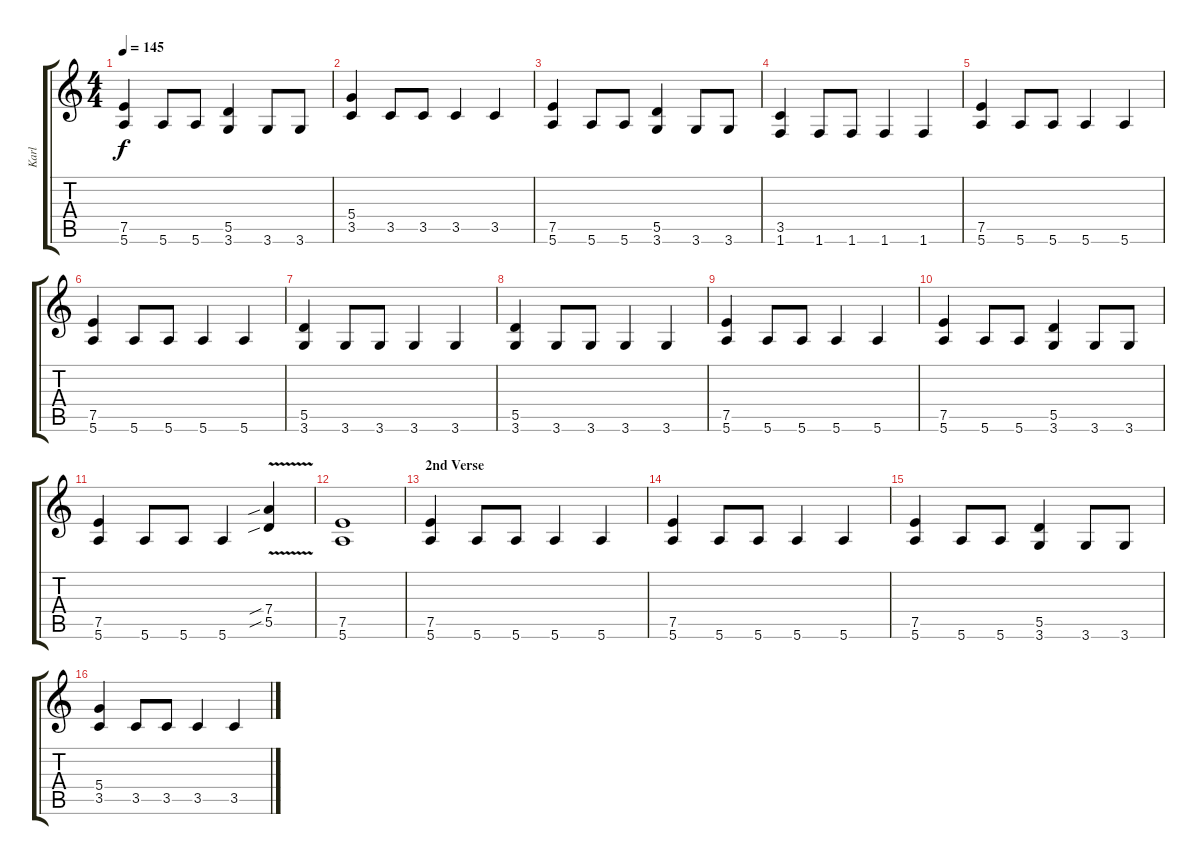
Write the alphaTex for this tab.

\track ("Karl" "Karl") {instrument overdrivenguitar}
\staff {score tabs}
\tuning (E4 B3 G3 D3 A2 E2) {hide}
\ts (4 4)
\tempo 145
\clef g2
\ks c
(7.5 5.6).4{dy f} 5.6.8 5.6.8 (5.5 3.6).4 3.6.8 3.6.8 |
(5.4 3.5).4 3.5.8 3.5.8 3.5.4 3.5.4 |
(7.5 5.6).4 5.6.8 5.6.8 (5.5 3.6).4 3.6.8 3.6.8 |
(3.5 1.6).4 1.6.8 1.6.8 1.6.4 1.6.4 |
(7.5 5.6).4 5.6.8 5.6.8 5.6.4 5.6.4 |
(7.5 5.6).4 5.6.8 5.6.8 5.6.4 5.6.4 |
(5.5 3.6).4 3.6.8 3.6.8 3.6.4 3.6.4 |
(5.5 3.6).4 3.6.8 3.6.8 3.6.4 3.6.4 |
(7.5 5.6).4 5.6.8 5.6.8 5.6.4 5.6.4 |
(7.5 5.6).4 5.6.8 5.6.8 (5.5 3.6).4 3.6.8 3.6.8 |
(7.5 5.6).4 5.6.8 5.6.8 5.6.4 (7.4{v sib} 5.5{v sib}).4 |
(7.5 5.6).1 |
\section ("" "2nd Verse")
(7.5 5.6).4 5.6.8 5.6.8 5.6.4 5.6.4 |
(7.5 5.6).4 5.6.8 5.6.8 5.6.4 5.6.4 |
(7.5 5.6).4 5.6.8 5.6.8 (5.5 3.6).4 3.6.8 3.6.8 |
(5.4 3.5).4 3.5.8 3.5.8 3.5.4 3.5.4
